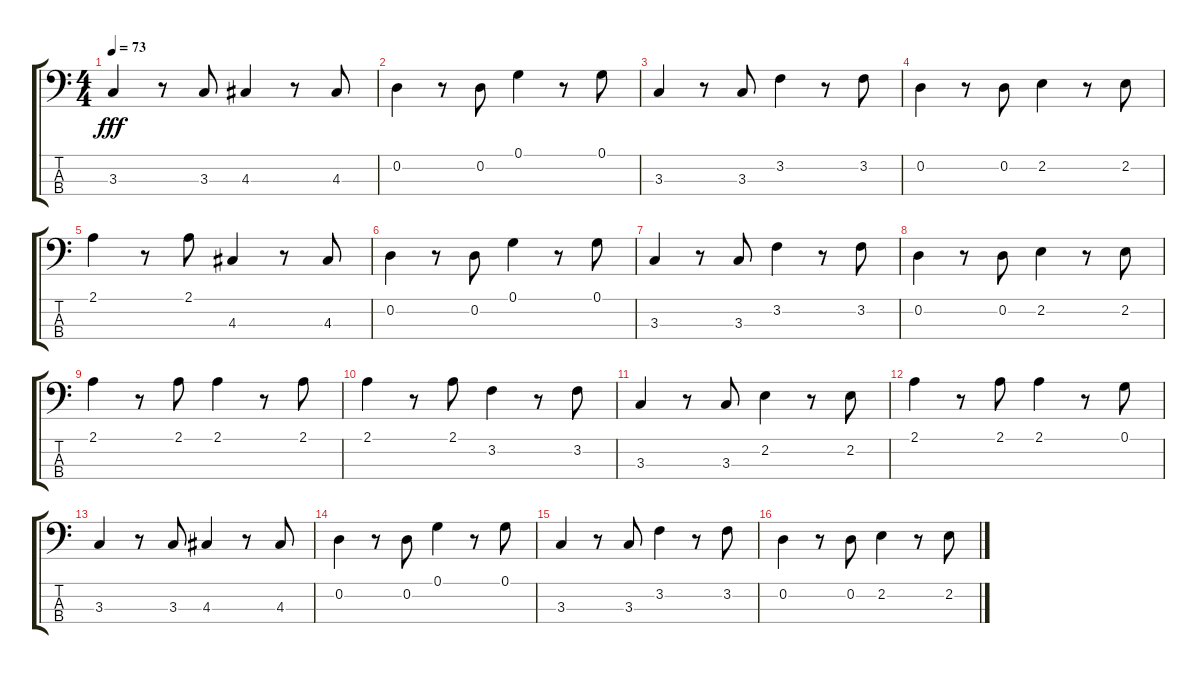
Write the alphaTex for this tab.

\track "" {instrument fretlessbass}
\staff {score tabs}
\tuning (G2 D2 A1 E1) {hide}
\ts (4 4)
\tempo 73
\clef f4
\ks c
3.3.4{dy fff} r.8 3.3.8 4.3.4 r.8 4.3.8 |
0.2.4 r.8 0.2.8 0.1.4 r.8 0.1.8 |
3.3.4 r.8 3.3.8 3.2.4 r.8 3.2.8 |
0.2.4 r.8 0.2.8 2.2.4 r.8 2.2.8 |
2.1.4 r.8 2.1.8 4.3.4 r.8 4.3.8 |
0.2.4 r.8 0.2.8 0.1.4 r.8 0.1.8 |
3.3.4 r.8 3.3.8 3.2.4 r.8 3.2.8 |
0.2.4 r.8 0.2.8 2.2.4 r.8 2.2.8 |
2.1.4 r.8 2.1.8 2.1.4 r.8 2.1.8 |
2.1.4 r.8 2.1.8 3.2.4 r.8 3.2.8 |
3.3.4 r.8 3.3.8 2.2.4 r.8 2.2.8 |
2.1.4 r.8 2.1.8 2.1.4 r.8 0.1.8 |
3.3.4 r.8 3.3.8 4.3.4 r.8 4.3.8 |
0.2.4 r.8 0.2.8 0.1.4 r.8 0.1.8 |
3.3.4 r.8 3.3.8 3.2.4 r.8 3.2.8 |
0.2.4 r.8 0.2.8 2.2.4 r.8 2.2.8
